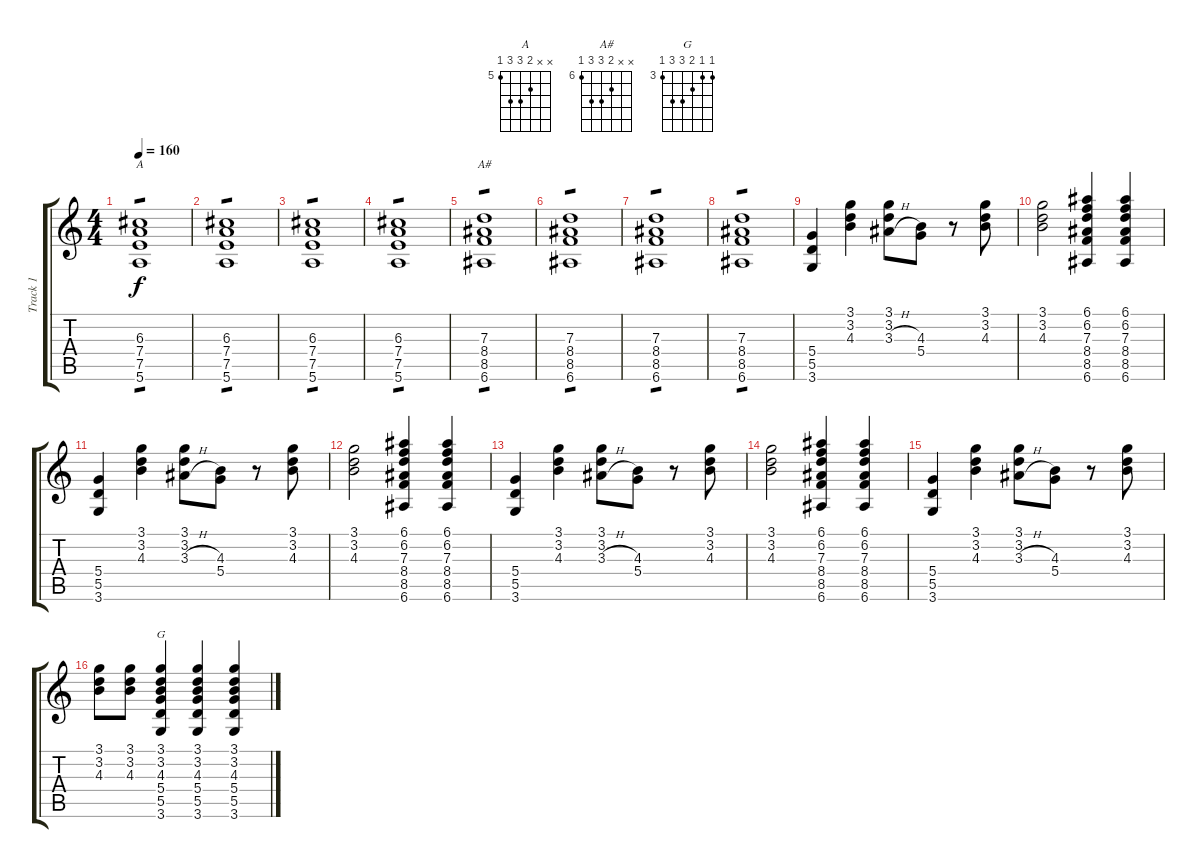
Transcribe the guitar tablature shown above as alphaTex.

\track ("Track 1" "Track 1") {instrument electricguitarclean}
\staff {score tabs}
\tuning (E4 B3 G3 D3 A2 E2) {hide}
\chord ("A" x x 6 7 7 5) {firstfret 5}
\chord ("A#" x x 7 8 8 6) {firstfret 6}
\chord ("G" 3 3 4 5 5 3) {firstfret 3}
\ts (4 4)
\tempo 160
\clef g2
\ks c
(6.3 7.4 7.5 5.6).1{ch "A" tp 1 dy f} |
(6.3 7.4 7.5 5.6).1{tp 1} |
(6.3 7.4 7.5 5.6).1{tp 1} |
(6.3 7.4 7.5 5.6).1{tp 1} |
(7.3 8.4 8.5 6.6).1{ch "A#" tp 1} |
(7.3 8.4 8.5 6.6).1{tp 1} |
(7.3 8.4 8.5 6.6).1{tp 1} |
(7.3 8.4 8.5 6.6).1{tp 1} |
(5.4 5.5 3.6).4 (3.1 3.2 4.3).4 (3.1 3.2 3.3{h}).8 (4.3 5.4).8 r.8 (3.1 3.2 4.3).8 |
(3.1 3.2 4.3).2 (6.1 6.2 7.3 8.4 8.5 6.6).4 (6.1 6.2 7.3 8.4 8.5 6.6).4 |
(5.4 5.5 3.6).4 (3.1 3.2 4.3).4 (3.1 3.2 3.3{h}).8 (4.3 5.4).8 r.8 (3.1 3.2 4.3).8 |
(3.1 3.2 4.3).2 (6.1 6.2 7.3 8.4 8.5 6.6).4 (6.1 6.2 7.3 8.4 8.5 6.6).4 |
(5.4 5.5 3.6).4 (3.1 3.2 4.3).4 (3.1 3.2 3.3{h}).8 (4.3 5.4).8 r.8 (3.1 3.2 4.3).8 |
(3.1 3.2 4.3).2 (6.1 6.2 7.3 8.4 8.5 6.6).4 (6.1 6.2 7.3 8.4 8.5 6.6).4 |
(5.4 5.5 3.6).4 (3.1 3.2 4.3).4 (3.1 3.2 3.3{h}).8 (4.3 5.4).8 r.8 (3.1 3.2 4.3).8 |
(3.1 3.2 4.3).8 (3.1 3.2 4.3).8 (3.1 3.2 4.3 5.4 5.5 3.6).4{ch "G"} (3.1 3.2 4.3 5.4 5.5 3.6).4 (3.1 3.2 4.3 5.4 5.5 3.6).4
